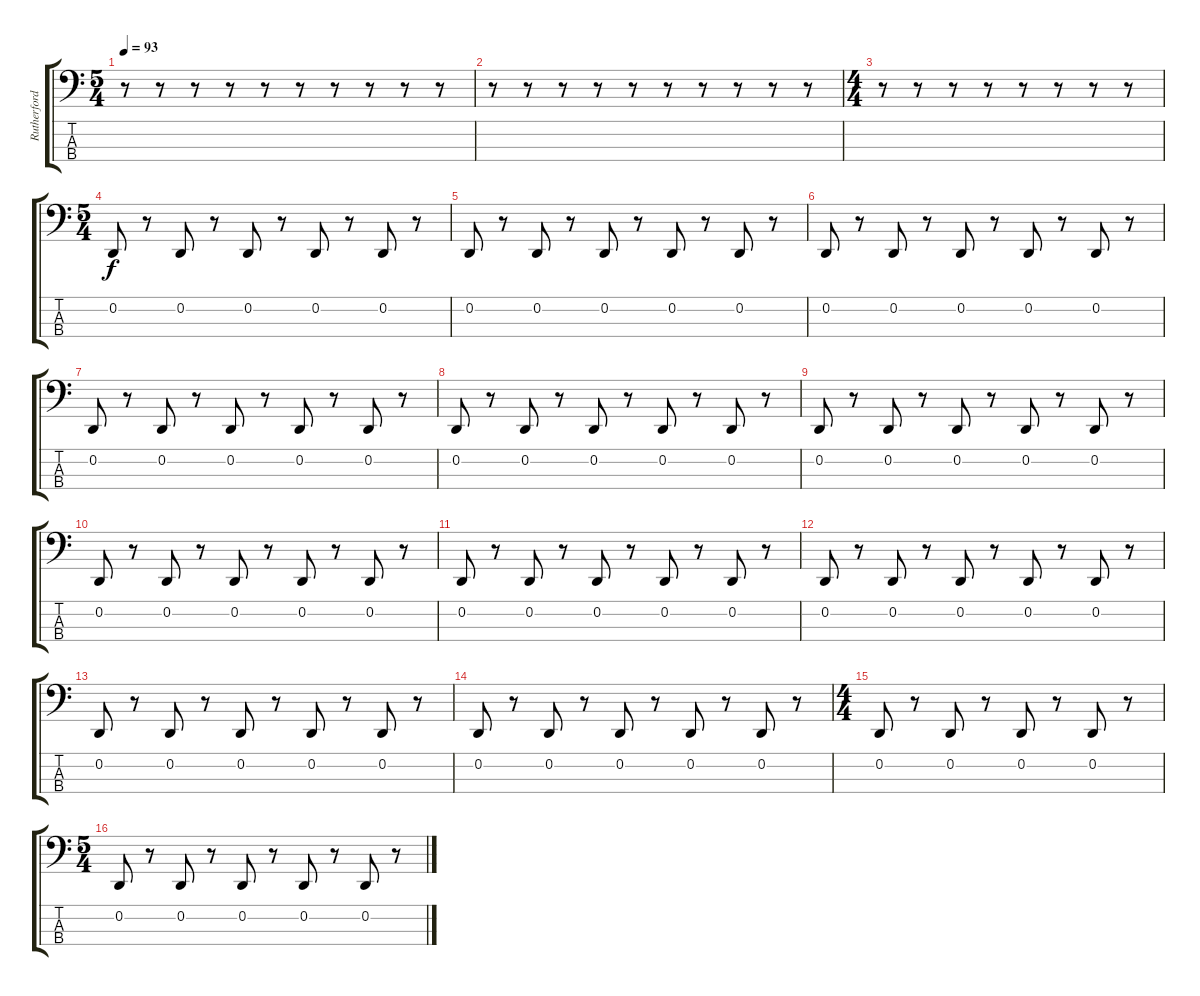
\track ("Rutherford- Bass " "Rutherford") {instrument lead8bassandlead}
\staff {score tabs}
\tuning (G2 D2 A1 E1) {hide}
\ts (5 4)
\tempo 93
\clef f4
\ks c
r.8{dy f} r.8 r.8 r.8 r.8 r.8 r.8 r.8 r.8 r.8 |
r.8 r.8 r.8 r.8 r.8 r.8 r.8 r.8 r.8 r.8 |
\ts (4 4)
r.8 r.8 r.8 r.8 r.8 r.8 r.8 r.8 |
\ts (5 4)
0.2.8 r.8 0.2.8 r.8 0.2.8 r.8 0.2.8 r.8 0.2.8 r.8 |
0.2.8 r.8 0.2.8 r.8 0.2.8 r.8 0.2.8 r.8 0.2.8 r.8 |
0.2.8 r.8 0.2.8 r.8 0.2.8 r.8 0.2.8 r.8 0.2.8 r.8 |
0.2.8 r.8 0.2.8 r.8 0.2.8 r.8 0.2.8 r.8 0.2.8 r.8 |
0.2.8 r.8 0.2.8 r.8 0.2.8 r.8 0.2.8 r.8 0.2.8 r.8 |
0.2.8 r.8 0.2.8 r.8 0.2.8 r.8 0.2.8 r.8 0.2.8 r.8 |
0.2.8 r.8 0.2.8 r.8 0.2.8 r.8 0.2.8 r.8 0.2.8 r.8 |
0.2.8 r.8 0.2.8 r.8 0.2.8 r.8 0.2.8 r.8 0.2.8 r.8 |
0.2.8 r.8 0.2.8 r.8 0.2.8 r.8 0.2.8 r.8 0.2.8 r.8 |
0.2.8 r.8 0.2.8 r.8 0.2.8 r.8 0.2.8 r.8 0.2.8 r.8 |
0.2.8 r.8 0.2.8 r.8 0.2.8 r.8 0.2.8 r.8 0.2.8 r.8 |
\ts (4 4)
0.2.8 r.8 0.2.8 r.8 0.2.8 r.8 0.2.8 r.8 |
\ts (5 4)
0.2.8 r.8 0.2.8 r.8 0.2.8 r.8 0.2.8 r.8 0.2.8 r.8
